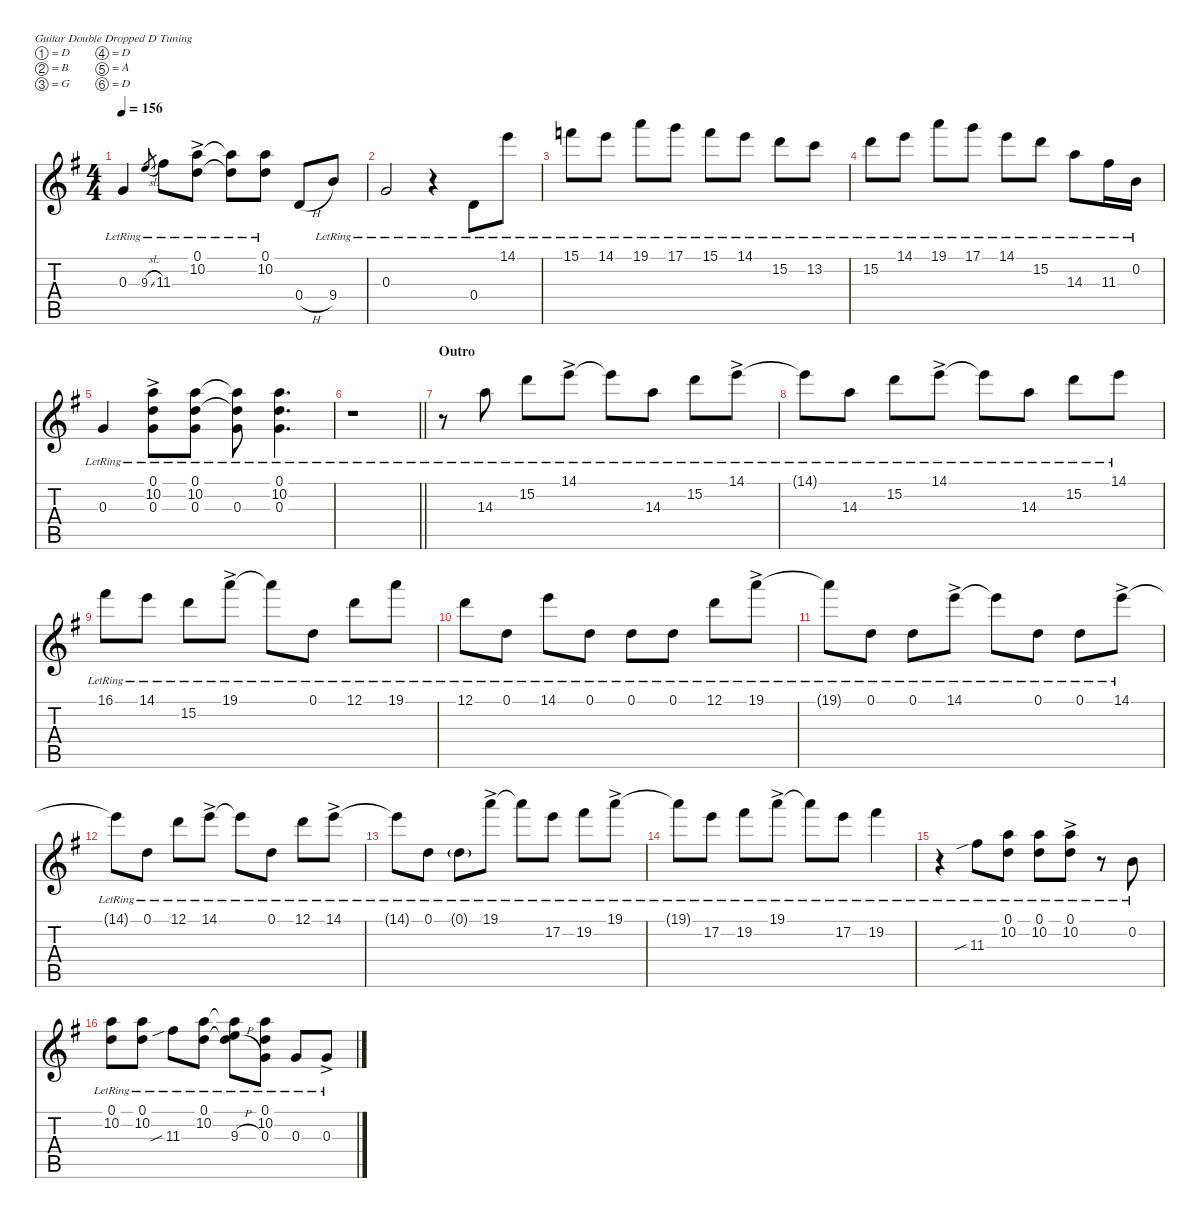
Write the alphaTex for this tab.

\defaultSystemsLayout 4
\hideDynamics
\bracketExtendMode nobrackets
\singleTrackTrackNamePolicy hidden
\multiTrackTrackNamePolicy hidden
\otherSystemsTrackNameOrientation horizontal
\track ("Mandolin 1" "el.guit.") {instrument electricguitarclean}
\staff {score tabs}
\tuning (D4 B3 G3 D3 A2 D2)
\ts (4 4)
\tempo 156
\clef g2
\ks g
0.3{lr acc forcenatural}.4{dy f beam Up} 9.3{sl lr acc forcenatural}.8{gr dy mf beam Up} 11.3{lr acc #}.8{dy f beam Down} (0.1{ac lr acc forcenatural} 10.2{ac lr acc forcenatural}).8{beam Down} (0.1{lr t acc forcenatural} 10.2{lr t acc forcenatural}).8{beam Down} (0.1{lr acc forcenatural} 10.2{lr acc forcenatural}).8{beam Down} 0.4{h acc forcenatural}.8{beam Up} 9.4{lr acc forcenatural}.8{beam Up} |
0.3{lr acc forcenatural}.2{beam Up} r.4{beam Up} 0.4{lr acc forcenatural}.8{beam Down} 14.1{lr acc forcenatural}.8{beam Down} |
15.1{lr acc forcenatural}.8{beam Down} 14.1{lr acc forcenatural}.8{beam Down} 19.1{lr acc forcenatural}.8{beam Down} 17.1{lr acc forcenatural}.8{beam Down} 15.1{lr acc forcenatural}.8{beam Down} 14.1{lr acc forcenatural}.8{beam Down} 15.2{lr acc forcenatural}.8{beam Down} 13.2{lr acc forcenatural}.8{beam Down} |
15.2{lr acc forcenatural}.8{beam Down} 14.1{lr acc forcenatural}.8{beam Down} 19.1{lr acc forcenatural}.8{beam Down} 17.1{lr acc forcenatural}.8{beam Down} 14.1{lr acc forcenatural}.8{beam Down} 15.2{lr acc forcenatural}.8{beam Down} 14.3{lr acc forcenatural}.8{beam Down} 11.3{lr acc #}.16{beam Down} 0.2{lr acc forcenatural}.16{beam Down} |
0.3{lr acc forcenatural}.4{beam Up} (0.1{ac lr acc forcenatural} 10.2{ac lr acc forcenatural} 0.3{ac lr acc forcenatural}).8{beam Down} (0.1{lr acc forcenatural} 10.2{lr acc forcenatural} 0.3{lr acc forcenatural}).8{beam Down} (0.1{lr t acc forcenatural} 10.2{lr t acc forcenatural} 0.3{lr acc forcenatural}).8{beam Down} (0.1{lr acc forcenatural} 10.2{lr acc forcenatural} 0.3{lr acc forcenatural}).4{d beam Down} |
\barLineRight lightlight
r.1{beam Down} |
\section ("" "Outro")
r.8{beam Down} 14.3{lr acc forcenatural}.8{beam Down} 15.2{lr acc forcenatural}.8{beam Down} 14.1{ac lr acc forcenatural}.8{beam Down} 14.1{lr t acc forcenatural}.8{beam Down} 14.3{lr acc forcenatural}.8{beam Down} 15.2{lr acc forcenatural}.8{beam Down} 14.1{ac lr acc forcenatural}.8{beam Down} |
14.1{lr t acc forcenatural}.8{beam Down} 14.3{lr acc forcenatural}.8{beam Down} 15.2{lr acc forcenatural}.8{beam Down} 14.1{ac lr acc forcenatural}.8{beam Down} 14.1{lr t acc forcenatural}.8{beam Down} 14.3{lr acc forcenatural}.8{beam Down} 15.2{lr acc forcenatural}.8{beam Down} 14.1{lr acc forcenatural}.8{beam Down} |
16.1{lr acc #}.8{beam Down} 14.1{lr acc forcenatural}.8{beam Down} 15.2{lr acc forcenatural}.8{beam Down} 19.1{ac lr acc forcenatural}.8{beam Down} 19.1{lr t acc forcenatural}.8{beam Down} 0.1{lr acc forcenatural}.8{beam Down} 12.1{lr acc forcenatural}.8{beam Down} 19.1{lr acc forcenatural}.8{beam Down} |
12.1{lr acc forcenatural}.8{beam Down} 0.1{lr acc forcenatural}.8{beam Down} 14.1{lr acc forcenatural}.8{beam Down} 0.1{lr acc forcenatural}.8{beam Down} 0.1{lr acc forcenatural}.8{beam Down} 0.1{lr acc forcenatural}.8{beam Down} 12.1{lr acc forcenatural}.8{beam Down} 19.1{ac lr acc forcenatural}.8{beam Down} |
19.1{lr t acc forcenatural}.8{beam Down} 0.1{lr acc forcenatural}.8{beam Down} 0.1{lr acc forcenatural}.8{beam Down} 14.1{ac lr acc forcenatural}.8{beam Down} 14.1{lr t acc forcenatural}.8{beam Down} 0.1{lr acc forcenatural}.8{beam Down} 0.1{lr acc forcenatural}.8{beam Down} 14.1{ac lr acc forcenatural}.8{beam Down} |
14.1{lr t acc forcenatural}.8{beam Down} 0.1{lr acc forcenatural}.8{beam Down} 12.1{lr acc forcenatural}.8{beam Down} 14.1{ac lr acc forcenatural}.8{beam Down} 14.1{lr t acc forcenatural}.8{beam Down} 0.1{lr acc forcenatural}.8{beam Down} 12.1{lr acc forcenatural}.8{beam Down} 14.1{ac lr acc forcenatural}.8{beam Down} |
14.1{lr t acc forcenatural}.8{beam Down} 0.1{lr acc forcenatural}.8{beam Down} 0.1{g lr acc forcenatural}.8{beam Down} 19.1{ac lr acc forcenatural}.8{beam Down} 19.1{lr t acc forcenatural}.8{beam Down} 17.2{lr acc forcenatural}.8{beam Down} 19.2{lr acc #}.8{beam Down} 19.1{ac lr acc forcenatural}.8{beam Down} |
19.1{lr t acc forcenatural}.8{beam Down} 17.2{lr acc forcenatural}.8{beam Down} 19.2{lr acc #}.8{beam Down} 19.1{ac lr acc forcenatural}.8{beam Down} 19.1{lr t acc forcenatural}.8{beam Down} 17.2{lr acc forcenatural}.8{beam Down} 19.2{lr acc #}.4{beam Down} |
r.4{beam Down} 11.3{sib lr acc #}.8{beam Down} (0.1{lr acc forcenatural} 10.2{lr acc forcenatural}).8{beam Down} (0.1{lr acc forcenatural} 10.2{lr acc forcenatural}).8{beam Down} (0.1{ac lr acc forcenatural} 10.2{ac lr acc forcenatural}).8{beam Down} r.8{beam Down} 0.2{lr acc forcenatural}.8{beam Down} |
(0.1{lr acc forcenatural} 10.2{lr acc forcenatural}).8{beam Down} (0.1{lr acc forcenatural} 10.2{lr acc forcenatural}).8{beam Down} 11.3{sib lr acc #}.8{beam Down} (0.1{lr acc forcenatural} 10.2{lr acc forcenatural}).8{beam Down} (0.1{lr t acc forcenatural} 10.2{lr t acc forcenatural} 9.3{h acc forcenatural}).8{beam Down} (0.1{lr acc forcenatural} 10.2{lr acc forcenatural} 0.3{lr acc forcenatural}).8{beam Down} 0.3{lr acc forcenatural}.8{beam Up} 0.3{ac lr acc forcenatural}.8{beam Up}
